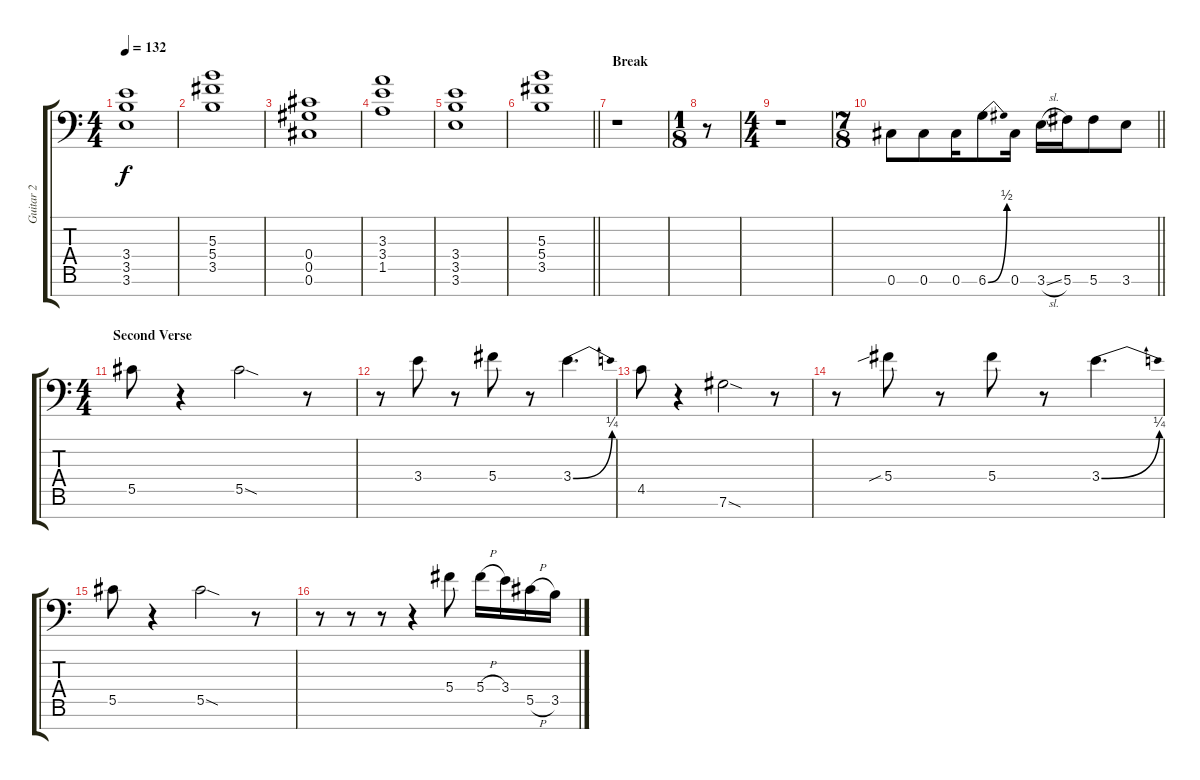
\track ("Guitar 2" "Guitar 2") {instrument distortionguitar}
\staff {score tabs}
\tuning (Eb4 Bb3 Gb3 Db3 Ab2 Db2 Bb1) {hide}
\ts (4 4)
\tempo 132
\clef f4
\ks c
(3.4 3.5 3.6).1{dy f} |
(5.3 5.4 3.5).1 |
(0.4 0.5 0.6).1 |
(3.3 3.4 1.5).1 |
(3.4 3.5 3.6).1 |
\barLineRight lightlight
(5.3 5.4 3.5).1 |
\section ("" "Break")
r.1 |
\ts (1 8)
r.8 |
\ts (4 4)
r.1 |
\ts (7 8)
\barLineRight lightlight
0.6.8 0.6.8 0.6.16 6.6{be (bend 0 0 60 2)}.8 0.6.16 3.6{sl}.16 5.6.16 5.6.8 3.6.8 |
\ts (4 4)
\section ("" "Second Verse")
5.5.8 r.4 5.5{sod}.2 r.8 |
r.8 3.4.8 r.8 5.4.8 r.8 3.4{be (bend 0 0 60 1)}.4{d} |
4.5.8 r.4 7.6{sod}.2 r.8 |
r.8 5.4{sib}.8 r.8 5.4.8 r.8 3.4{be (bend 0 0 60 1)}.4{d} |
5.5.8 r.4 5.5{sod}.2 r.8 |
r.8 r.8 r.8 r.4 5.4.8 5.4{h}.16 3.4.16 5.5{h}.16 3.5.16
